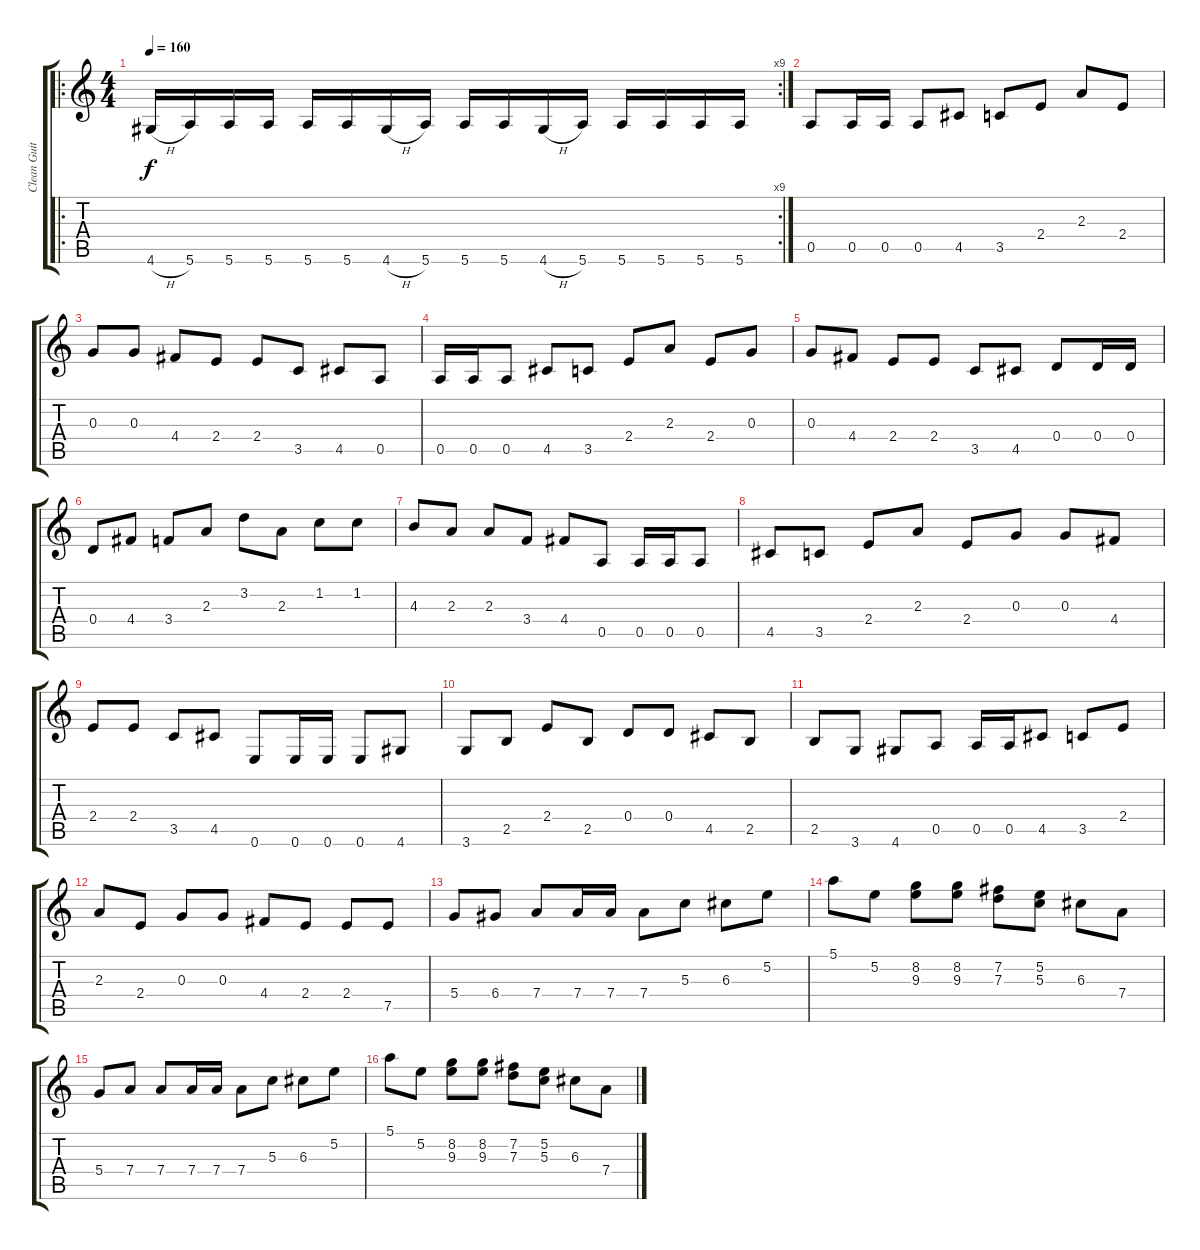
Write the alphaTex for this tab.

\track ("Clean Guitar" "Clean Guit") {instrument electricguitarclean}
\staff {score tabs}
\tuning (E4 B3 G3 D3 A2 E2) {hide}
\ro
\rc 9
\ts (4 4)
\tempo 160
\clef g2
\ks c
4.6{h}.16{dy f instrument electricguitarclean} 5.6.16 5.6.16 5.6.16 5.6.16 5.6.16 4.6{h}.16 5.6.16 5.6.16 5.6.16 4.6{h}.16 5.6.16 5.6.16 5.6.16 5.6.16 5.6.16 |
0.5.8 0.5.16 0.5.16 0.5.8 4.5.8 3.5.8 2.4.8 2.3.8 2.4.8 |
0.3.8 0.3.8 4.4.8 2.4.8 2.4.8 3.5.8 4.5.8 0.5.8 |
0.5.16 0.5.16 0.5.8 4.5.8 3.5.8 2.4.8 2.3.8 2.4.8 0.3.8 |
0.3.8 4.4.8 2.4.8 2.4.8 3.5.8 4.5.8 0.4.8 0.4.16 0.4.16 |
0.4.8 4.4.8 3.4.8 2.3.8 3.2.8 2.3.8 1.2.8 1.2.8 |
4.3.8 2.3.8 2.3.8 3.4.8 4.4.8 0.5.8 0.5.16 0.5.16 0.5.8 |
4.5.8 3.5.8 2.4.8 2.3.8 2.4.8 0.3.8 0.3.8 4.4.8 |
2.4.8 2.4.8 3.5.8 4.5.8 0.6.8 0.6.16 0.6.16 0.6.8 4.6.8 |
3.6.8 2.5.8 2.4.8 2.5.8 0.4.8 0.4.8 4.5.8 2.5.8 |
2.5.8 3.6.8 4.6.8 0.5.8 0.5.16 0.5.16 4.5.8 3.5.8 2.4.8 |
2.3.8 2.4.8 0.3.8 0.3.8 4.4.8 2.4.8 2.4.8 7.5.8 |
5.4.8 6.4.8 7.4.8 7.4.16 7.4.16 7.4.8 5.3.8 6.3.8 5.2.8 |
5.1.8 5.2.8 (8.2 9.3).8 (8.2 9.3).8 (7.2 7.3).8 (5.2 5.3).8 6.3.8 7.4.8 |
5.4.8 7.4.8 7.4.8 7.4.16 7.4.16 7.4.8 5.3.8 6.3.8 5.2.8 |
5.1.8 5.2.8 (8.2 9.3).8 (8.2 9.3).8 (7.2 7.3).8 (5.2 5.3).8 6.3.8 7.4.8
